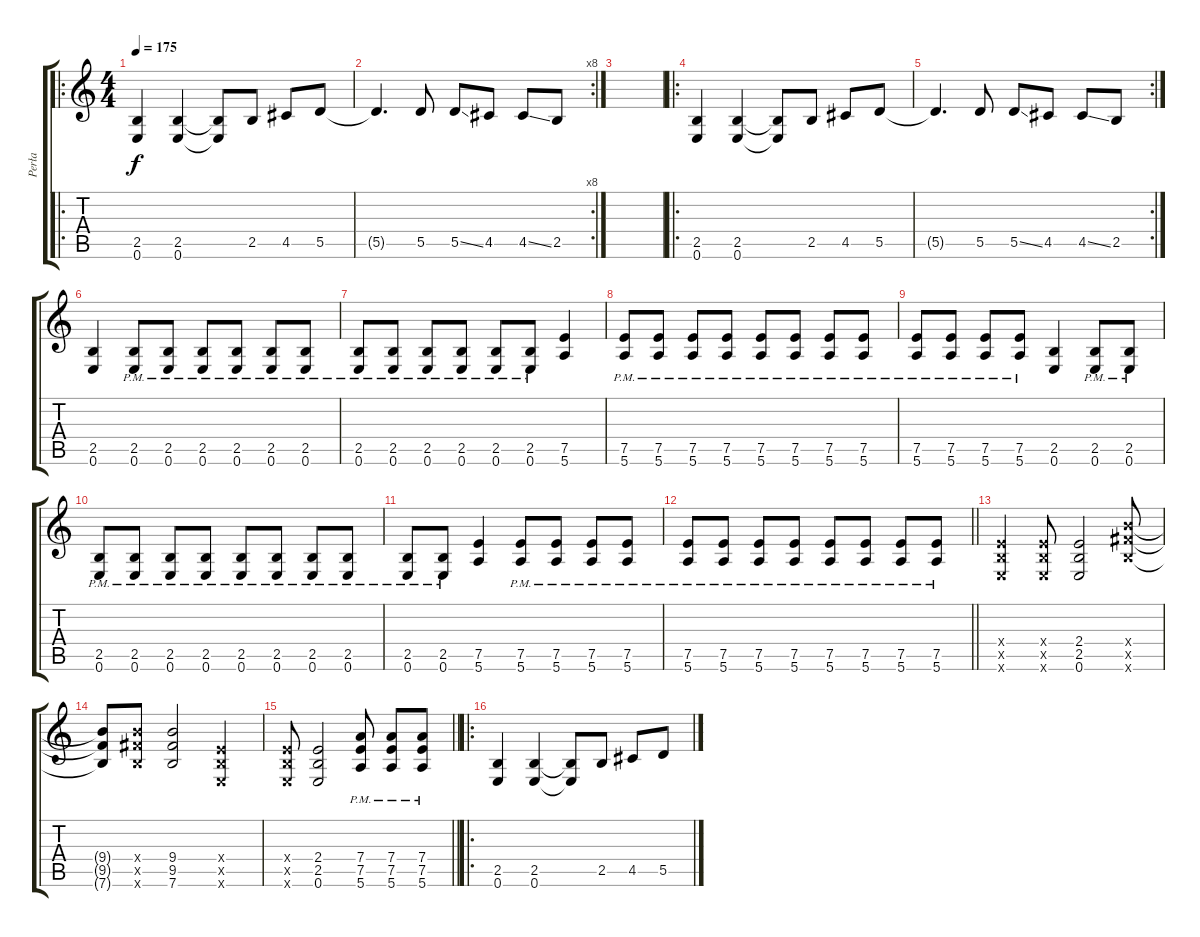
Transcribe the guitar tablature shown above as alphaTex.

\track ("Perła" "Perła") {instrument distortionguitar}
\staff {score tabs}
\tuning (E4 B3 G3 D3 A2 E2) {hide}
\ro
\ts (4 4)
\tempo 175
\clef g2
\ks c
(2.5 0.6).4{dy f} (2.5 0.6).4 (2.5{t} 0.6{t}).8 2.5.8 4.5.8 5.5.8 |
\rc 8
5.5{t}.4{d} 5.5.8 5.5{ss}.8 4.5.8 4.5{ss}.8 2.5.8 |
|
\ro
(2.5 0.6).4 (2.5 0.6).4 (2.5{t} 0.6{t}).8 2.5.8 4.5.8 5.5.8 |
\rc 2
5.5{t}.4{d} 5.5.8 5.5{ss}.8 4.5.8 4.5{ss}.8 2.5.8 |
(2.5 0.6).4 (2.5 0.6{pm}).8 (2.5 0.6{pm}).8 (2.5 0.6{pm}).8 (2.5 0.6{pm}).8 (2.5 0.6{pm}).8 (2.5 0.6{pm}).8 |
(2.5{pm} 0.6).8 (2.5{pm} 0.6).8 (2.5{pm} 0.6).8 (2.5{pm} 0.6).8 (2.5{pm} 0.6).8 (2.5{pm} 0.6).8 (7.5 5.6).4 |
(7.5{pm} 5.6{pm}).8 (7.5{pm} 5.6{pm}).8 (7.5{pm} 5.6{pm}).8 (7.5{pm} 5.6{pm}).8 (7.5{pm} 5.6{pm}).8 (7.5{pm} 5.6{pm}).8 (7.5{pm} 5.6{pm}).8 (7.5{pm} 5.6{pm}).8 |
(7.5{pm} 5.6{pm}).8 (7.5{pm} 5.6{pm}).8 (7.5{pm} 5.6{pm}).8 (7.5{pm} 5.6{pm}).8 (2.5 0.6).4 (2.5{pm} 0.6{pm}).8 (2.5{pm} 0.6{pm}).8 |
(2.5{pm} 0.6{pm}).8 (2.5{pm} 0.6{pm}).8 (2.5{pm} 0.6{pm}).8 (2.5{pm} 0.6{pm}).8 (2.5{pm} 0.6{pm}).8 (2.5{pm} 0.6{pm}).8 (2.5{pm} 0.6{pm}).8 (2.5{pm} 0.6{pm}).8 |
(2.5{pm} 0.6{pm}).8 (2.5{pm} 0.6{pm}).8 (7.5 5.6).4 (7.5{pm} 5.6{pm}).8 (7.5{pm} 5.6{pm}).8 (7.5{pm} 5.6{pm}).8 (7.5{pm} 5.6{pm}).8 |
\barLineRight lightlight
(7.5{pm} 5.6{pm}).8 (7.5{pm} 5.6{pm}).8 (7.5{pm} 5.6{pm}).8 (7.5{pm} 5.6{pm}).8 (7.5{pm} 5.6{pm}).8 (7.5{pm} 5.6{pm}).8 (7.5{pm} 5.6{pm}).8 (7.5{pm} 5.6{pm}).8 |
(2.4{x} 2.5{x} 0.6{x}).4 (2.4{x} 2.5{x} 0.6{x}).8 (2.4 2.5 0.6).2 (9.4{x} 9.5{x} 7.6{x}).8 |
(9.4{t} 9.5{t} 7.6{t}).8 (9.4{x} 9.5{x} 7.6{x}).8 (9.4 9.5 7.6).2 (2.4{x} 2.5{x} 0.6{x}).4 |
\barLineRight lightlight
(2.4{x} 2.5{x} 0.6{x}).8 (2.4 2.5 0.6).2 (7.4{pm} 7.5{pm} 5.6{pm}).8 (7.4{pm} 7.5{pm} 5.6{pm}).8 (7.4{pm} 7.5{pm} 5.6{pm}).8 |
\ro
(2.5 0.6).4 (2.5 0.6).4 (2.5{t} 0.6{t}).8 2.5.8 4.5.8 5.5.8
